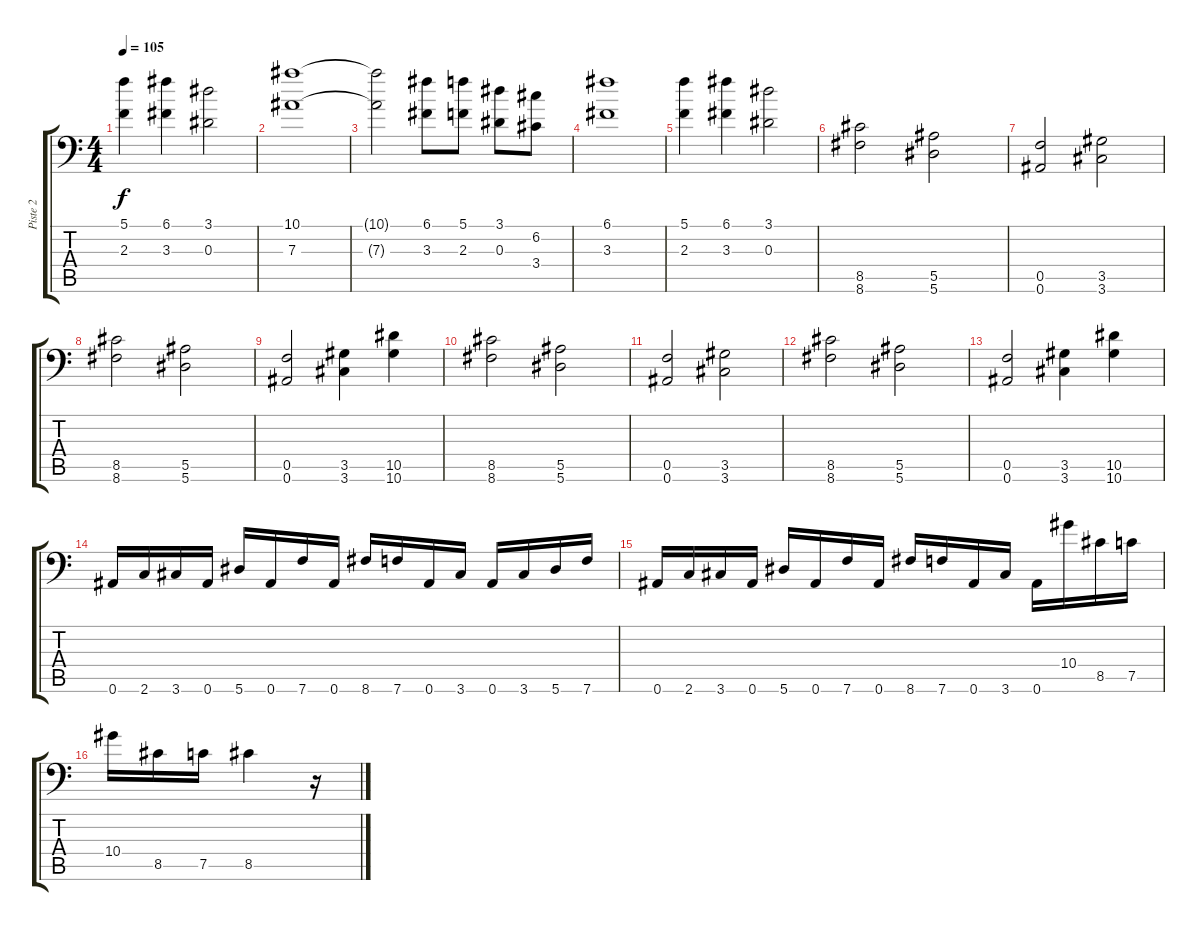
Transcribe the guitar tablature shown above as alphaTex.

\track ("Piste 2" "Piste 2") {instrument distortionguitar}
\staff {score tabs}
\tuning (C4 G3 Eb3 Bb2 F2 Bb1) {hide}
\ts (4 4)
\tempo 105
\clef f4
\ks c
(5.1 2.3).4{dy f} (6.1 3.3).4 (3.1 0.3).2 |
(10.1 7.3).1 |
(10.1{t} 7.3{t}).2 (6.1 3.3).8 (5.1 2.3).8 (3.1 0.3).8 (6.2 3.4).8 |
(6.1 3.3).1 |
(5.1 2.3).4 (6.1 3.3).4 (3.1 0.3).2 |
(8.5 8.6).2 (5.5 5.6).2 |
(0.5 0.6).2 (3.5 3.6).2 |
(8.5 8.6).2 (5.5 5.6).2 |
(0.5 0.6).2 (3.5 3.6).4 (10.5 10.6).4 |
(8.5 8.6).2 (5.5 5.6).2 |
(0.5 0.6).2 (3.5 3.6).2 |
(8.5 8.6).2 (5.5 5.6).2 |
(0.5 0.6).2 (3.5 3.6).4 (10.5 10.6).4 |
0.6.16 2.6.16 3.6.16 0.6.16 5.6.16 0.6.16 7.6.16 0.6.16 8.6.16 7.6.16 0.6.16 3.6.16 0.6.16 3.6.16 5.6.16 7.6.16 |
0.6.16 2.6.16 3.6.16 0.6.16 5.6.16 0.6.16 7.6.16 0.6.16 8.6.16 7.6.16 0.6.16 3.6.16 0.6.16 10.4.16 8.5.16 7.5.16 |
10.4.16 8.5.16 7.5.16 8.5.4 r.16
